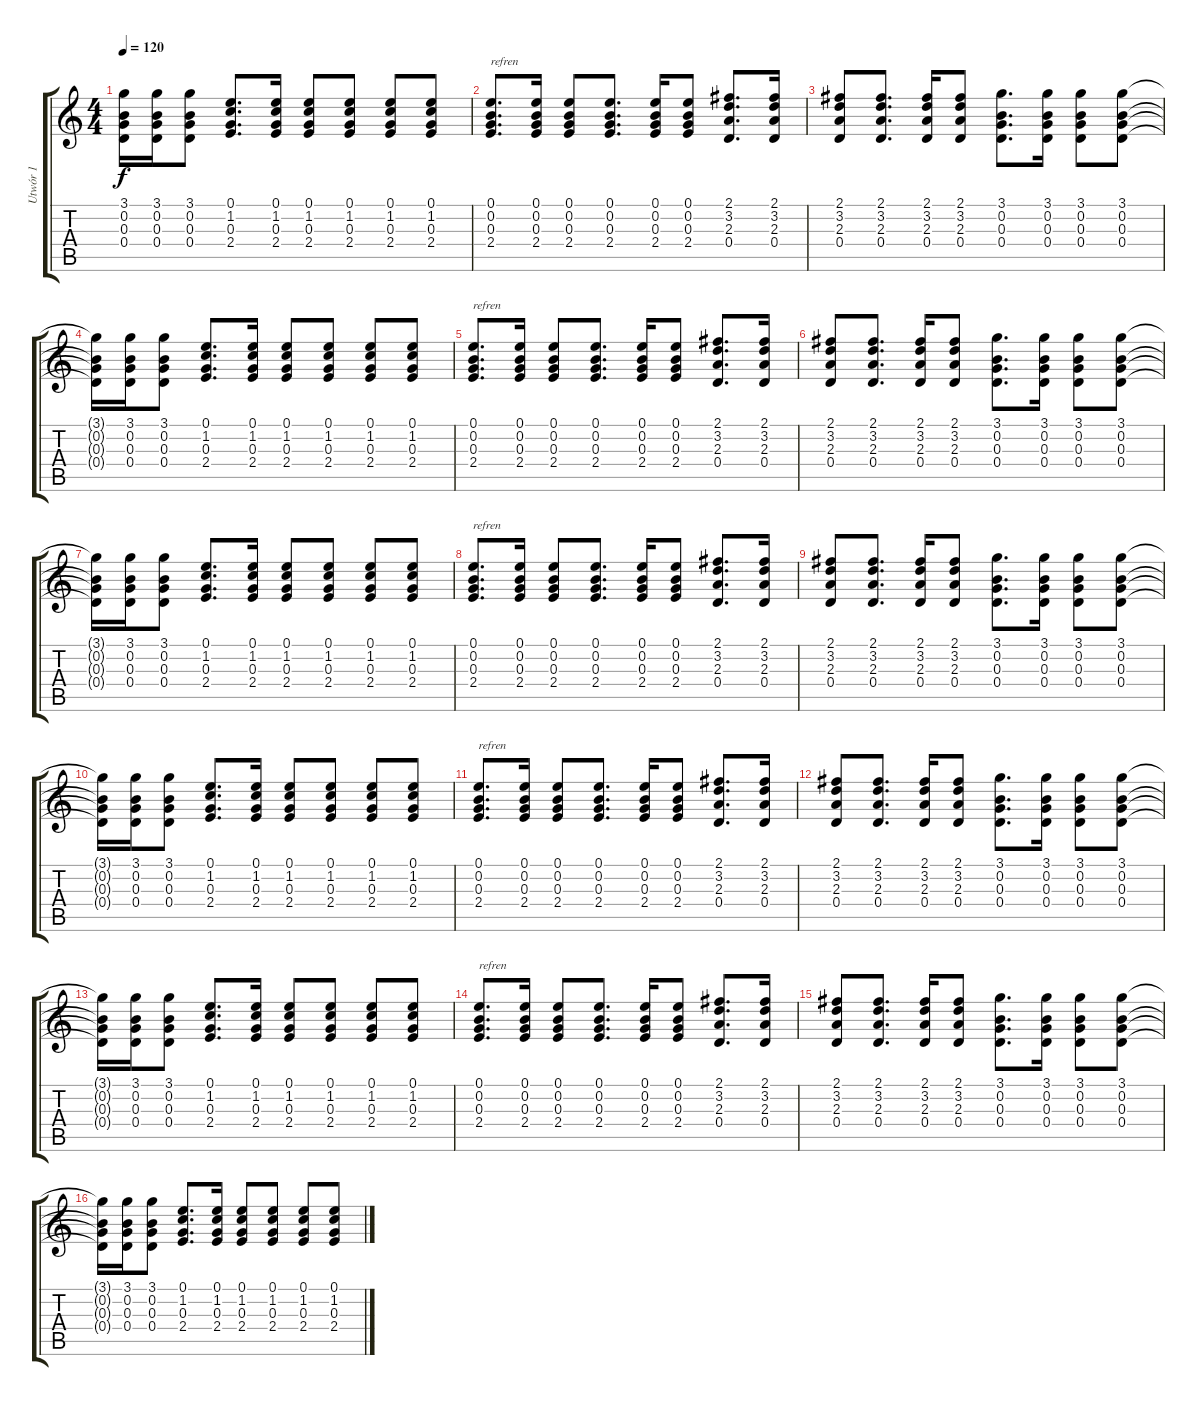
\track ("Utwór 1" "Utwór 1") {instrument overdrivenguitar}
\staff {score tabs}
\tuning (E4 B3 G3 D3 A2 E2) {hide}
\ts (4 4)
\tempo 120
\clef g2
\ks c
(3.1{t} 0.2{t} 0.3{t} 0.4{t}).16{dy f} (3.1 0.2 0.3 0.4).16 (3.1 0.2 0.3 0.4).8 (0.1 1.2 0.3 2.4).8{d} (0.1 1.2 0.3 2.4).16 (0.1 1.2 0.3 2.4).8 (0.1 1.2 0.3 2.4).8 (0.1 1.2 0.3 2.4).8 (0.1 1.2 0.3 2.4).8 |
(0.1 0.2 0.3 2.4).8{d txt "refren"} (0.1 0.2 0.3 2.4).16 (0.1 0.2 0.3 2.4).8 (0.1 0.2 0.3 2.4).8{d} (0.1 0.2 0.3 2.4).16 (0.1 0.2 0.3 2.4).8 (2.1 3.2 2.3 0.4).8{d} (2.1 3.2 2.3 0.4).16 |
(2.1 3.2 2.3 0.4).8 (2.1 3.2 2.3 0.4).8{d} (2.1 3.2 2.3 0.4).16 (2.1 3.2 2.3 0.4).8 (3.1 0.2 0.3 0.4).8{d} (3.1 0.2 0.3 0.4).16 (3.1 0.2 0.3 0.4).8 (3.1 0.2 0.3 0.4).8 |
(3.1{t} 0.2{t} 0.3{t} 0.4{t}).16 (3.1 0.2 0.3 0.4).16 (3.1 0.2 0.3 0.4).8 (0.1 1.2 0.3 2.4).8{d} (0.1 1.2 0.3 2.4).16 (0.1 1.2 0.3 2.4).8 (0.1 1.2 0.3 2.4).8 (0.1 1.2 0.3 2.4).8 (0.1 1.2 0.3 2.4).8 |
(0.1 0.2 0.3 2.4).8{d txt "refren"} (0.1 0.2 0.3 2.4).16 (0.1 0.2 0.3 2.4).8 (0.1 0.2 0.3 2.4).8{d} (0.1 0.2 0.3 2.4).16 (0.1 0.2 0.3 2.4).8 (2.1 3.2 2.3 0.4).8{d} (2.1 3.2 2.3 0.4).16 |
(2.1 3.2 2.3 0.4).8 (2.1 3.2 2.3 0.4).8{d} (2.1 3.2 2.3 0.4).16 (2.1 3.2 2.3 0.4).8 (3.1 0.2 0.3 0.4).8{d} (3.1 0.2 0.3 0.4).16 (3.1 0.2 0.3 0.4).8 (3.1 0.2 0.3 0.4).8 |
(3.1{t} 0.2{t} 0.3{t} 0.4{t}).16 (3.1 0.2 0.3 0.4).16 (3.1 0.2 0.3 0.4).8 (0.1 1.2 0.3 2.4).8{d} (0.1 1.2 0.3 2.4).16 (0.1 1.2 0.3 2.4).8 (0.1 1.2 0.3 2.4).8 (0.1 1.2 0.3 2.4).8 (0.1 1.2 0.3 2.4).8 |
(0.1 0.2 0.3 2.4).8{d txt "refren"} (0.1 0.2 0.3 2.4).16 (0.1 0.2 0.3 2.4).8 (0.1 0.2 0.3 2.4).8{d} (0.1 0.2 0.3 2.4).16 (0.1 0.2 0.3 2.4).8 (2.1 3.2 2.3 0.4).8{d} (2.1 3.2 2.3 0.4).16 |
(2.1 3.2 2.3 0.4).8 (2.1 3.2 2.3 0.4).8{d} (2.1 3.2 2.3 0.4).16 (2.1 3.2 2.3 0.4).8 (3.1 0.2 0.3 0.4).8{d} (3.1 0.2 0.3 0.4).16 (3.1 0.2 0.3 0.4).8 (3.1 0.2 0.3 0.4).8 |
(3.1{t} 0.2{t} 0.3{t} 0.4{t}).16 (3.1 0.2 0.3 0.4).16 (3.1 0.2 0.3 0.4).8 (0.1 1.2 0.3 2.4).8{d} (0.1 1.2 0.3 2.4).16 (0.1 1.2 0.3 2.4).8 (0.1 1.2 0.3 2.4).8 (0.1 1.2 0.3 2.4).8 (0.1 1.2 0.3 2.4).8 |
(0.1 0.2 0.3 2.4).8{d txt "refren"} (0.1 0.2 0.3 2.4).16 (0.1 0.2 0.3 2.4).8 (0.1 0.2 0.3 2.4).8{d} (0.1 0.2 0.3 2.4).16 (0.1 0.2 0.3 2.4).8 (2.1 3.2 2.3 0.4).8{d} (2.1 3.2 2.3 0.4).16 |
(2.1 3.2 2.3 0.4).8 (2.1 3.2 2.3 0.4).8{d} (2.1 3.2 2.3 0.4).16 (2.1 3.2 2.3 0.4).8 (3.1 0.2 0.3 0.4).8{d} (3.1 0.2 0.3 0.4).16 (3.1 0.2 0.3 0.4).8 (3.1 0.2 0.3 0.4).8 |
(3.1{t} 0.2{t} 0.3{t} 0.4{t}).16 (3.1 0.2 0.3 0.4).16 (3.1 0.2 0.3 0.4).8 (0.1 1.2 0.3 2.4).8{d} (0.1 1.2 0.3 2.4).16 (0.1 1.2 0.3 2.4).8 (0.1 1.2 0.3 2.4).8 (0.1 1.2 0.3 2.4).8 (0.1 1.2 0.3 2.4).8 |
(0.1 0.2 0.3 2.4).8{d txt "refren"} (0.1 0.2 0.3 2.4).16 (0.1 0.2 0.3 2.4).8 (0.1 0.2 0.3 2.4).8{d} (0.1 0.2 0.3 2.4).16 (0.1 0.2 0.3 2.4).8 (2.1 3.2 2.3 0.4).8{d} (2.1 3.2 2.3 0.4).16 |
(2.1 3.2 2.3 0.4).8 (2.1 3.2 2.3 0.4).8{d} (2.1 3.2 2.3 0.4).16 (2.1 3.2 2.3 0.4).8 (3.1 0.2 0.3 0.4).8{d} (3.1 0.2 0.3 0.4).16 (3.1 0.2 0.3 0.4).8 (3.1 0.2 0.3 0.4).8 |
(3.1{t} 0.2{t} 0.3{t} 0.4{t}).16 (3.1 0.2 0.3 0.4).16 (3.1 0.2 0.3 0.4).8 (0.1 1.2 0.3 2.4).8{d} (0.1 1.2 0.3 2.4).16 (0.1 1.2 0.3 2.4).8 (0.1 1.2 0.3 2.4).8 (0.1 1.2 0.3 2.4).8 (0.1 1.2 0.3 2.4).8
